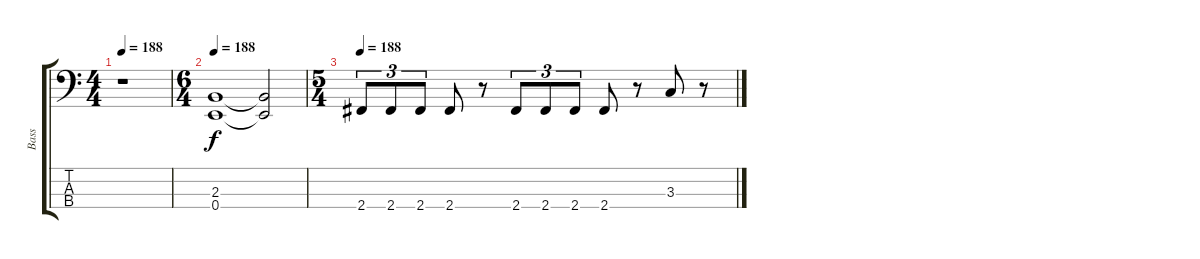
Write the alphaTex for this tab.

\track ("Bass" "Bass") {instrument electricbassfinger}
\staff {score tabs}
\tuning (G2 D2 A1 E1) {hide}
\ts (4 4)
\tempo 188
\clef f4
\ks c
r.1{dy f} |
\ts (6 4)
\tempo 188
(2.3 0.4).1 (2.3{t} 0.4{t}).2 |
\ts (5 4)
\tempo 188
2.4.8{tu (3 2)} 2.4.8{tu (3 2)} 2.4.8{tu (3 2)} 2.4.8 r.8 2.4.8{tu (3 2)} 2.4.8{tu (3 2)} 2.4.8{tu (3 2)} 2.4.8 r.8 3.3.8 r.8
